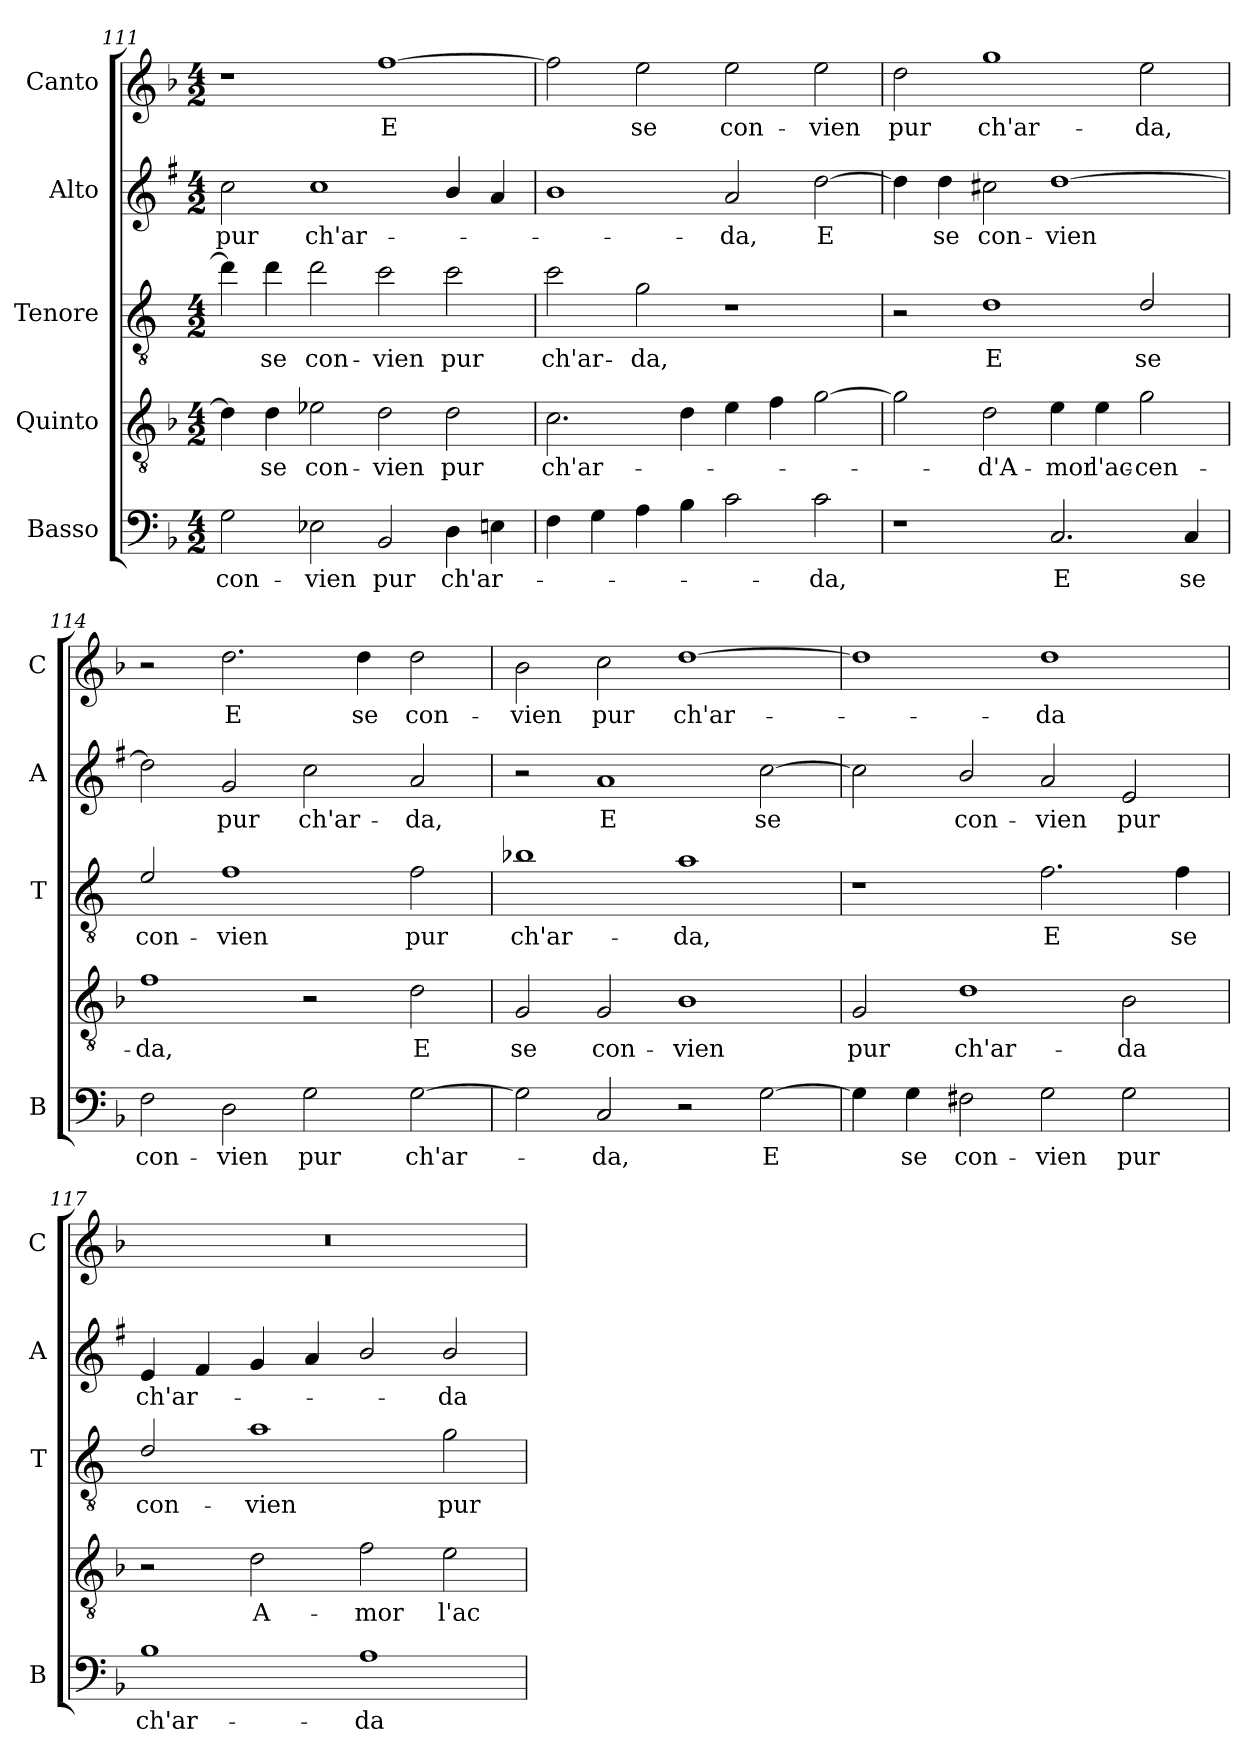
**kern	**text	**kern	**text	**kern	**text	**kern	**text	**kern	**text
*part5	*part5	*part4	*part4	*part3	*part3	*part2	*part2	*part1	*part1
*staff5	*staff5	*staff4	*staff4	*staff3	*staff3	*staff2	*staff2	*staff1	*staff1
*I"Basso	*	*I"Quinto	*	*I"Tenore	*	*I"Alto	*	*I"Canto	*
*I'B	*	*	*	*I'T	*	*I'A	*	*I'C	*
!!LO:LB:g=z
*clefF4	*	*clefGv2	*	*clefGv2	*	*clefG2	*	*clefG2	*
*	*	*	*	*ITrd4c7	*	*ITrd1c2	*	*	*
*k[b-]	*	*k[b-]	*	*k[b-]	*	*k[b-]	*	*k[b-]	*
*F:	*	*F:	*	*F:	*	*F:	*	*F:	*
*M4/2	*	*M4/2	*	*M4/2	*	*M4/2	*	*M4/2	*
=111	=111	=111	=111	=111	=111	=111	=111	=111	=111
!	!LO:LY:b	!	!	!	!	!	!LO:LY:b	!	!
2G\	con-	4d\]	.	4g\]	.	2b-\	pur	1r	.
!	!	!	!LO:LY:b	!	!LO:LY:b	!	!	!	!
.	.	4d\	se	4g\	se	.	.	.	.
!	!LO:LY:b	!	!LO:LY:b	!	!LO:LY:b	!	!LO:LY:b	!	!
2E-X\	-vien	2e-X\	con-	2g\	con-	1b-	ch'ar-	.	.
!	!LO:LY:b	!	!LO:LY:b	!	!LO:LY:b	!	!	!	!LO:LY:b
2BB-/	pur	2d\	-vien	2f\	-vien	.	.	[1ff	E
!	!LO:LY:b	!	!LO:LY:b	!	!LO:LY:b	!	!	!	!
4D\	ch'ar-	2d\	pur	2f\	pur	4a/	.	.	.
4En\	.	.	.	.	.	4g/	.	.	.
=112	=112	=112	=112	=112	=112	=112	=112	=112	=112
!	!	!	!LO:LY:b	!	!LO:LY:b	!	!	!	!
4F\	.	2.c\	ch'ar-	2f\	ch'ar-	1a	.	2ff\]	.
4G\	.	.	.	.	.	.	.	.	.
!	!	!	!	!	!LO:LY:b	!	!	!	!LO:LY:b
4A\	.	.	.	2c\	-da,	.	.	2ee\	se
4B-\	.	4d\	.	.	.	.	.	.	.
!	!	!	!	!	!	!	!LO:LY:b	!	!LO:LY:b
2c\	.	4e\	.	1r	.	2g/	-da,	2ee\	con-
.	.	4f\	.	.	.	.	.	.	.
!	!LO:LY:b	!	!	!	!	!	!LO:LY:b	!	!LO:LY:b
2c\	-da,	[2g\	.	.	.	[2cc\	E	2ee\	-vien
=113	=113	=113	=113	=113	=113	=113	=113	=113	=113
!	!	!	!	!	!	!	!	!	!LO:LY:b
1r	.	2g\]	.	2r	.	4cc\]	.	2dd\	pur
!	!	!	!	!	!	!	!LO:LY:b	!	!
.	.	.	.	.	.	4cc\	se	.	.
!	!	!	!LO:LY:b	!	!LO:LY:b	!	!LO:LY:b	!	!LO:LY:b
.	.	2d\	-d'A-	1G	E	2bn\	con-	1gg	ch'ar-
!	!LO:LY:b	!	!LO:LY:b	!	!	!	!LO:LY:b	!	!
2.C/	E	4e\	-mor	.	.	[1cc	-vien	.	.
!	!	!	!LO:LY:b	!	!	!	!	!	!
.	.	4e\	l'ac-	.	.	.	.	.	.
!	!	!	!LO:LY:b	!	!LO:LY:b	!	!	!	!LO:LY:b
.	.	2g\	-cen-	2G/	se	.	.	2ee\	-da,
!	!LO:LY:b	!	!	!	!	!	!	!	!
4C/	se	.	.	.	.	.	.	.	.
=114	=114	=114	=114	=114	=114	=114	=114	=114	=114
!	!LO:LY:b	!	!LO:LY:b	!	!LO:LY:b	!	!	!	!
2F\	con-	1f	-da,	2A/	con-	2cc\]	.	2r	.
!	!LO:LY:b	!	!	!	!LO:LY:b	!	!LO:LY:b	!	!LO:LY:b
2D\	-vien	.	.	1B-	-vien	2f/	pur	2.dd\	E
!	!LO:LY:b	!	!	!	!	!	!LO:LY:b	!	!
2G\	pur	2r	.	.	.	2b-\	ch'ar-	.	.
!	!	!	!	!	!	!	!	!	!LO:LY:b
.	.	.	.	.	.	.	.	4dd\	se
!	!LO:LY:b	!	!LO:LY:b	!	!LO:LY:b	!	!LO:LY:b	!	!LO:LY:b
[2G\	ch'ar-	2d\	E	2B-\	pur	2g/	-da,	2dd\	con-
!!LO:PB:g=z
=115	=115	=115	=115	=115	=115	=115	=115	=115	=115
!	!	!	!LO:LY:b	!	!LO:LY:b	!	!	!	!LO:LY:b
2G\]	.	2G/	se	1e-X	ch'ar-	2r	.	2b-\	-vien
!	!LO:LY:b	!	!LO:LY:b	!	!	!	!LO:LY:b	!	!LO:LY:b
2C/	-da,	2G/	con-	.	.	1g	E	2cc\	pur
!	!	!	!LO:LY:b	!	!LO:LY:b	!	!	!	!LO:LY:b
2r	.	1B-	-vien	1d	-da,	.	.	[1dd	ch'ar-
!	!LO:LY:b	!	!	!	!	!	!LO:LY:b	!	!
[2G\	E	.	.	.	.	[2b-\	se	.	.
=116	=116	=116	=116	=116	=116	=116	=116	=116	=116
!	!	!	!LO:LY:b	!	!	!	!	!	!
4G\]	.	2G/	pur	1r	.	2b-\]	.	1dd]	.
!	!LO:LY:b	!	!	!	!	!	!	!	!
4G\	se	.	.	.	.	.	.	.	.
!	!LO:LY:b	!	!LO:LY:b	!	!	!	!LO:LY:b	!	!
2F#X\	con-	1d	ch'ar-	.	.	2a/	con-	.	.
!	!LO:LY:b	!	!	!	!LO:LY:b	!	!LO:LY:b	!	!LO:LY:b
2G\	-vien	.	.	2.B-\	E	2g/	-vien	1dd	-da
!	!LO:LY:b	!	!LO:LY:b	!	!	!	!LO:LY:b	!	!
2G\	pur	2B-\	-da	.	.	2d/	pur	.	.
!	!	!	!	!	!LO:LY:b	!	!	!	!
.	.	.	.	4B-\	se	.	.	.	.
=117	=117	=117	=117	=117	=117	=117	=117	=117	=117
!	!LO:LY:b	!	!	!	!LO:LY:b	!	!LO:LY:b	!	!
1B-	ch'ar-	2r	.	2G/	con-	4d/	ch'ar-	0r	.
.	.	.	.	.	.	4e/	.	.	.
!	!	!	!LO:LY:b	!	!LO:LY:b	!	!	!	!
.	.	2d\	A-	1d	-vien	4f/	.	.	.
.	.	.	.	.	.	4g/	.	.	.
!	!LO:LY:b	!	!LO:LY:b	!	!	!	!	!	!
1A	-da	2f\	-mor	.	.	2a/	.	.	.
!	!	!	!LO:LY:b	!	!LO:LY:b	!	!LO:LY:b	!	!
.	.	2e\	l'ac-	2c\	pur	2a/	-da	.	.
=	=	=	=	=	=	=	=	=	=
*-	*-	*-	*-	*-	*-	*-	*-	*-	*-
